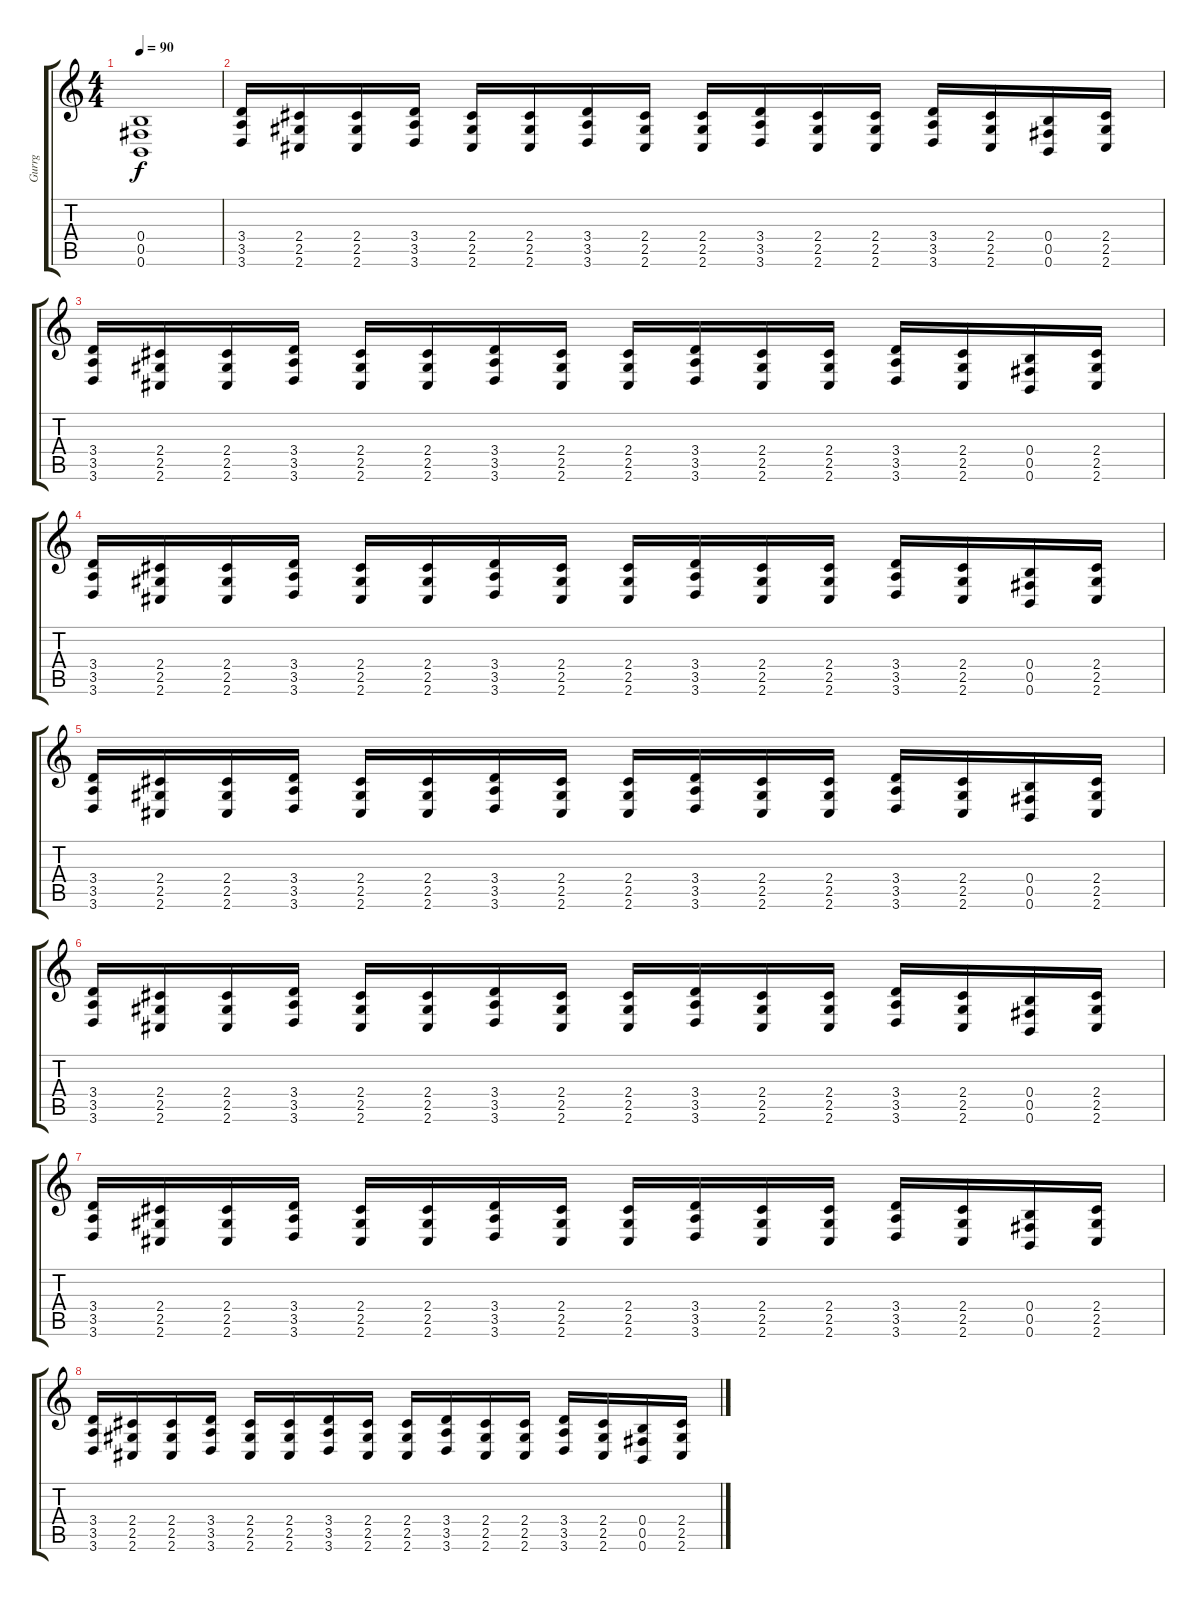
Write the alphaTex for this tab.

\track ("Gurrg" "Gurrg") {instrument overdrivenguitar}
\staff {score tabs}
\tuning (Db4 Ab3 E3 B2 Gb2 B1) {hide}
\ts (4 4)
\tempo 90
\clef g2
\ks c
(0.4{t} 0.5{t} 0.6{t}).1{dy f} |
(3.4 3.5 3.6).16 (2.4 2.5 2.6).16 (2.4 2.5 2.6).16 (3.4 3.5 3.6).16 (2.4 2.5 2.6).16 (2.4 2.5 2.6).16 (3.4 3.5 3.6).16 (2.4 2.5 2.6).16 (2.4 2.5 2.6).16 (3.4 3.5 3.6).16 (2.4 2.5 2.6).16 (2.4 2.5 2.6).16 (3.4 3.5 3.6).16 (2.4 2.5 2.6).16 (0.4 0.5 0.6).16 (2.4 2.5 2.6).16 |
(3.4 3.5 3.6).16 (2.4 2.5 2.6).16 (2.4 2.5 2.6).16 (3.4 3.5 3.6).16 (2.4 2.5 2.6).16 (2.4 2.5 2.6).16 (3.4 3.5 3.6).16 (2.4 2.5 2.6).16 (2.4 2.5 2.6).16 (3.4 3.5 3.6).16 (2.4 2.5 2.6).16 (2.4 2.5 2.6).16 (3.4 3.5 3.6).16 (2.4 2.5 2.6).16 (0.4 0.5 0.6).16 (2.4 2.5 2.6).16 |
(3.4 3.5 3.6).16 (2.4 2.5 2.6).16 (2.4 2.5 2.6).16 (3.4 3.5 3.6).16 (2.4 2.5 2.6).16 (2.4 2.5 2.6).16 (3.4 3.5 3.6).16 (2.4 2.5 2.6).16 (2.4 2.5 2.6).16 (3.4 3.5 3.6).16 (2.4 2.5 2.6).16 (2.4 2.5 2.6).16 (3.4 3.5 3.6).16 (2.4 2.5 2.6).16 (0.4 0.5 0.6).16 (2.4 2.5 2.6).16 |
(3.4 3.5 3.6).16 (2.4 2.5 2.6).16 (2.4 2.5 2.6).16 (3.4 3.5 3.6).16 (2.4 2.5 2.6).16 (2.4 2.5 2.6).16 (3.4 3.5 3.6).16 (2.4 2.5 2.6).16 (2.4 2.5 2.6).16 (3.4 3.5 3.6).16 (2.4 2.5 2.6).16 (2.4 2.5 2.6).16 (3.4 3.5 3.6).16 (2.4 2.5 2.6).16 (0.4 0.5 0.6).16 (2.4 2.5 2.6).16 |
(3.4 3.5 3.6).16 (2.4 2.5 2.6).16 (2.4 2.5 2.6).16 (3.4 3.5 3.6).16 (2.4 2.5 2.6).16 (2.4 2.5 2.6).16 (3.4 3.5 3.6).16 (2.4 2.5 2.6).16 (2.4 2.5 2.6).16 (3.4 3.5 3.6).16 (2.4 2.5 2.6).16 (2.4 2.5 2.6).16 (3.4 3.5 3.6).16 (2.4 2.5 2.6).16 (0.4 0.5 0.6).16 (2.4 2.5 2.6).16 |
(3.4 3.5 3.6).16 (2.4 2.5 2.6).16 (2.4 2.5 2.6).16 (3.4 3.5 3.6).16 (2.4 2.5 2.6).16 (2.4 2.5 2.6).16 (3.4 3.5 3.6).16 (2.4 2.5 2.6).16 (2.4 2.5 2.6).16 (3.4 3.5 3.6).16 (2.4 2.5 2.6).16 (2.4 2.5 2.6).16 (3.4 3.5 3.6).16 (2.4 2.5 2.6).16 (0.4 0.5 0.6).16 (2.4 2.5 2.6).16 |
(3.4 3.5 3.6).16 (2.4 2.5 2.6).16 (2.4 2.5 2.6).16 (3.4 3.5 3.6).16 (2.4 2.5 2.6).16 (2.4 2.5 2.6).16 (3.4 3.5 3.6).16 (2.4 2.5 2.6).16 (2.4 2.5 2.6).16 (3.4 3.5 3.6).16 (2.4 2.5 2.6).16 (2.4 2.5 2.6).16 (3.4 3.5 3.6).16 (2.4 2.5 2.6).16 (0.4 0.5 0.6).16 (2.4 2.5 2.6).16
